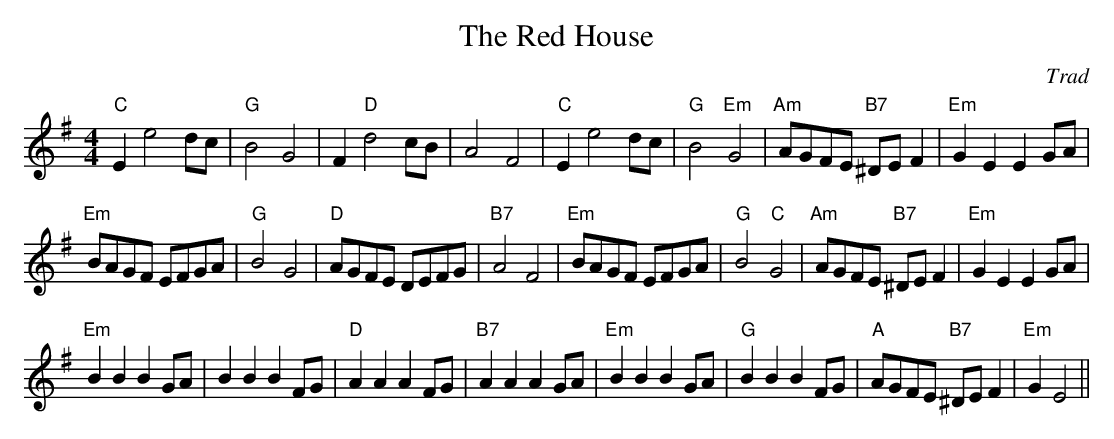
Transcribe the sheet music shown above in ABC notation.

X:1
T:Red House, The
C:Trad
M:4/4
L:1/8
K:G
E:13
"C"E2 e4 dc|"G"B4 G4|F2 "D"d4 cB|A4 F4|\
"C"E2 e4 dc|"G"B4 "Em"G4|"Am"AGFE "B7"^DE F2|"Em"G2 E2 E2 GA|*
E:10
"Em"BAGF EFGA|"G"B4 G4|"D"AGFE DEFG|"B7"A4 F4|\
"Em"BAGF EFGA|"G"B4 "C"G4|"Am"AGFE "B7"^DE F2|"Em"G2 E2 E2 GA|*
"Em"B2 B2 B2 GA|B2 B2 B2 FG|"D"A2 A2 A2 FG|"B7"A2 A2 A2 GA|\
"Em"B2 B2 B2 GA|"G"B2 B2 B2 FG|"A"AGFE "B7"^DE F2|"Em"G2 E4||**
